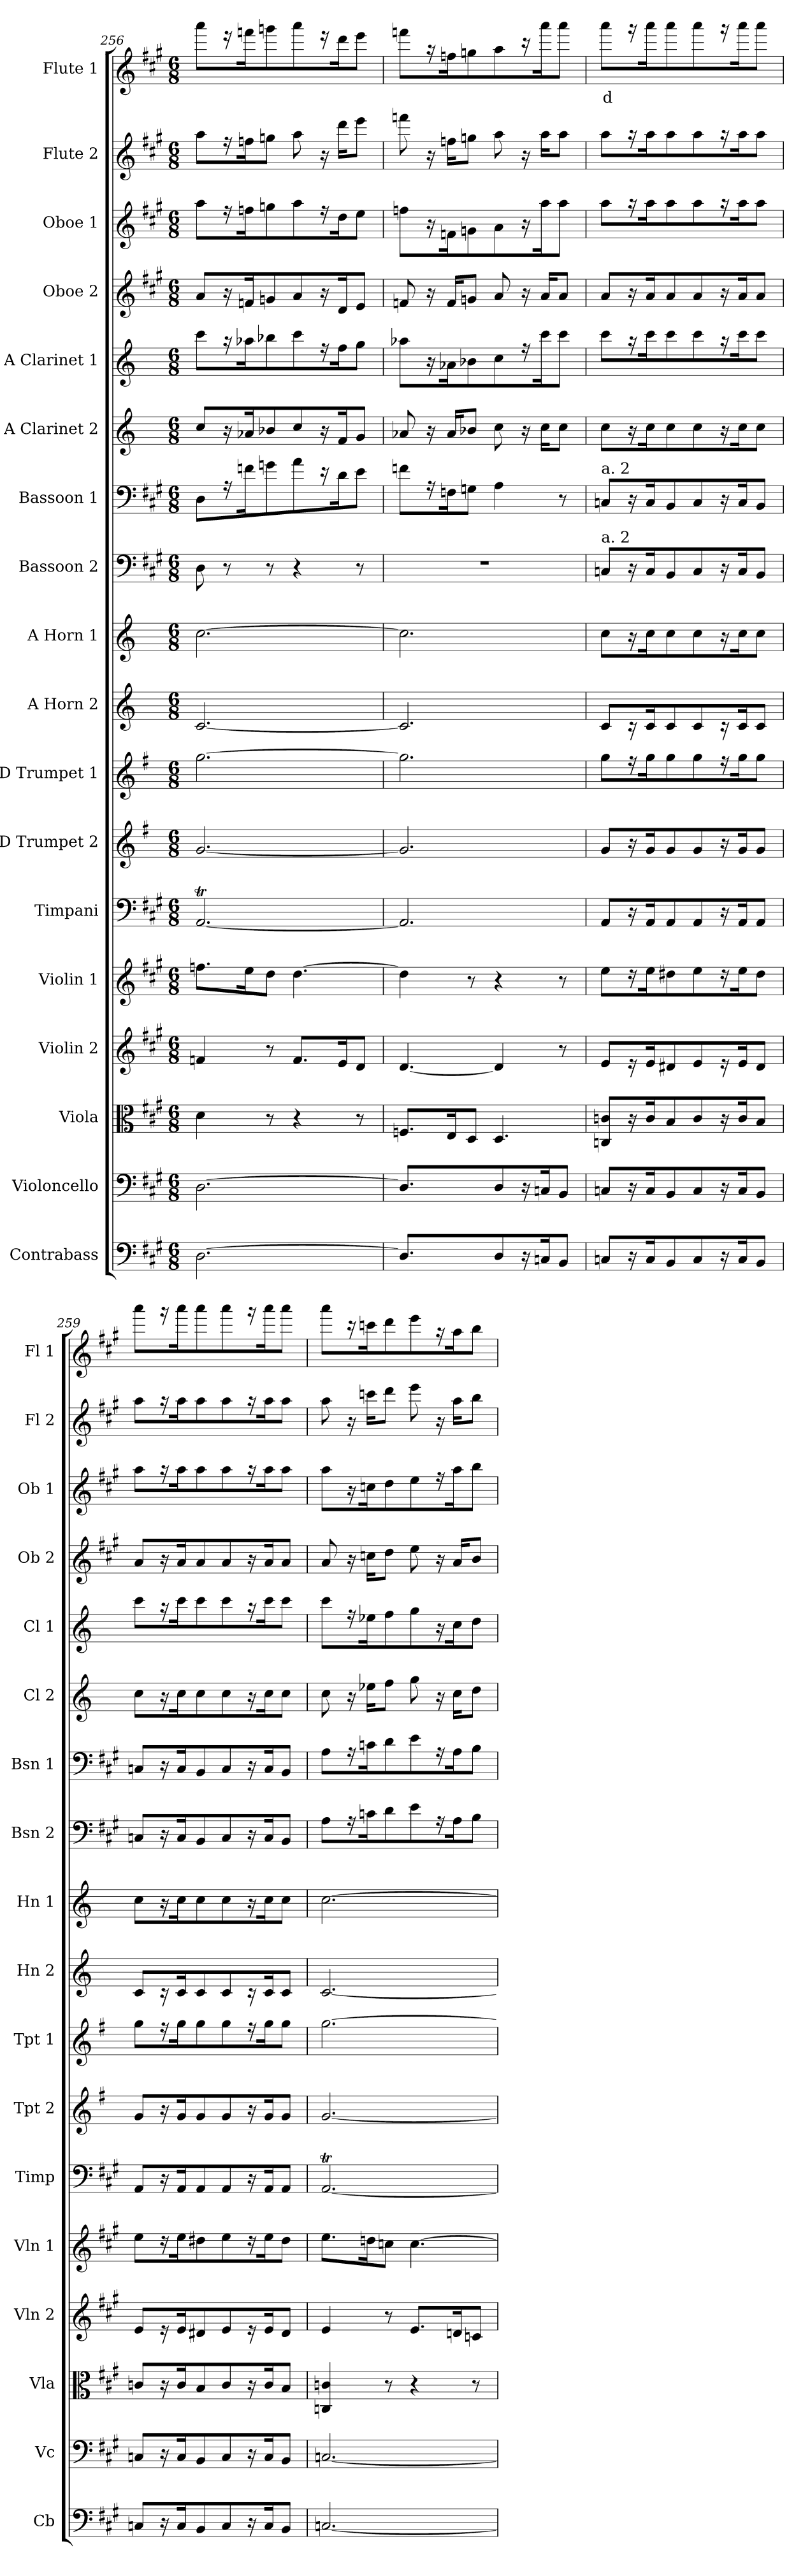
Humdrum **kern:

**kern	**kern	**kern	**kern	**kern	**kern	**kern	**kern	**kern	**kern	**kern	**kern	**kern	**kern	**kern	**kern	**kern	**kern	**text
*part18	*part17	*part16	*part15	*part14	*part13	*part12	*part11	*part10	*part9	*part8	*part7	*part6	*part5	*part4	*part3	*part2	*part1	*part1
*staff18	*staff17	*staff16	*staff15	*staff14	*staff13	*staff12	*staff11	*staff10	*staff9	*staff8	*staff7	*staff6	*staff5	*staff4	*staff3	*staff2	*staff1	*staff1
*I"Contrabass	*I"Violoncello	*I"Viola	*I"Violin 2	*I"Violin 1	*I"Timpani	*I"D Trumpet 2	*I"D Trumpet 1	*I"A Horn 2	*I"A Horn 1	*I"Bassoon 2	*I"Bassoon 1	*I"A Clarinet 2	*I"A Clarinet 1	*I"Oboe 2	*I"Oboe 1	*I"Flute 2	*I"Flute 1	*
*I'Cb	*I'Vc	*I'Vla	*I'Vln 2	*I'Vln 1	*I'Timp	*I'Tpt 2	*I'Tpt 1	*I'Hn 2	*I'Hn 1	*I'Bsn 2	*I'Bsn 1	*I'Cl 2	*I'Cl 1	*I'Ob 2	*I'Ob 1	*I'Fl 2	*I'Fl 1	*
*clefF4	*clefF4	*clefC3	*clefG2	*clefG2	*clefF4	*clefG2	*clefG2	*clefG2	*clefG2	*clefF4	*clefF4	*clefG2	*clefG2	*clefG2	*clefG2	*clefG2	*clefG2	*
*ITrd7c12	*	*	*	*	*	*ITrd-1c-2	*ITrd-1c-2	*ITrd2c3	*ITrd2c3	*	*	*ITrd2c3	*ITrd2c3	*	*	*	*	*
*k[f#c#g#]	*k[f#c#g#]	*k[f#c#g#]	*k[f#c#g#]	*k[f#c#g#]	*k[f#c#g#]	*k[f#c#g#]	*k[f#c#g#]	*k[f#c#g#]	*k[f#c#g#]	*k[f#c#g#]	*k[f#c#g#]	*k[f#c#g#]	*k[f#c#g#]	*k[f#c#g#]	*k[f#c#g#]	*k[f#c#g#]	*k[f#c#g#]	*
*M6/8	*M6/8	*M6/8	*M6/8	*M6/8	*M6/8	*M6/8	*M6/8	*M6/8	*M6/8	*M6/8	*M6/8	*M6/8	*M6/8	*M6/8	*M6/8	*M6/8	*M6/8	*
=256	=256	=256	=256	=256	=256	=256	=256	=256	=256	=256	=256	=256	=256	=256	=256	=256	=256	=256
[2.DD\	[2.D\	4d\	4fn/	8.ffn\L	[2.AAT/	[2.a/	[2.aa\	[2.A/	[2.a\	8D\	8D\	8a\L	8aa\L	8a/L	8aa\L	8aa\L	8aaa\L	.
.	.	.	.	.	.	.	.	.	.	8r	16r	16r	16r	16r	16r	16r	16r	.
.	.	.	.	16ee\K	.	.	.	.	.	.	16fn\KL	16fn\J	16ffn\J	16fn/J	16ffn\J	16ffn\J	16fffn\J	.
.	.	8r	8r	8dd\J	.	.	.	.	.	8r	8gn\J	8gn\J	8ggn\J	8gn/J	8ggn\J	8ggn\J	8gggn\J	.
.	.	4r	8.f/L	[4.dd\	.	.	.	.	.	4r	8a\L	8a/L	8aa\L	8a/L	8aa\L	8aa\	8aaa\L	.
.	.	.	.	.	.	.	.	.	.	.	16r	16r	16r	16r	16r	16r	16r	.
.	.	.	16e/K	.	.	.	.	.	.	.	16d\J	16d/J	16dd\J	16d/J	16dd\J	16ddd\KL	16ddd\J	.
.	.	8r	8d/J	.	.	.	.	.	.	8r	8e\J	8e/J	8ee\J	8e/J	8ee\J	8eee\J	8eee\J	.
=257	=257	=257	=257	=257	=257	=257	=257	=257	=257	=257	=257	=257	=257	=257	=257	=257	=257	=257
4.DD\]	4.D\]	8.Fn/L	[4.d/	4dd\]	2.AATTT/]	2.a/]	2.aa\]	2.A/]	2.a\]	2.r	8fn\L	8fn/	8ffn\L	8fn/	8ffn\L	8fffn\	8fffn\L	.
.	.	.	.	.	.	.	.	.	.	.	16r	16r	16r	16r	16r	16r	16r	.
.	.	16E/K	.	.	.	.	.	.	.	.	16Fn\J	16f/KL	16fn\J	16f/KL	16fn\J	16ffn\KL	16ffn\J	.
.	.	8D/J	.	8r	.	.	.	.	.	.	8Gn\J	8gn/J	8gn\J	8gn/J	8gn\J	8ggn\J	8ggn\J	.
8DD/L	8D/L	4.D/	4d/]	4r	.	.	.	.	.	.	4A\	8a\	8a\L	8a/	8a\L	8aa\	8aa\L	.
16r	16r	.	.	.	.	.	.	.	.	.	.	16r	16r	16r	16r	16r	16r	.
16CCn/J	16Cn/J	.	.	.	.	.	.	.	.	.	.	16a\KL	16aa\J	16a/KL	16aa\J	16aa\KL	16aaa\J	.
8BBB/J	8BB/J	.	8r	8r	.	.	.	.	.	.	8r	8a\J	8aa\J	8a/J	8aa\J	8aa\J	8aaa\J	.
=258	=258	=258	=258	=258	=258	=258	=258	=258	=258	=258	=258	=258	=258	=258	=258	=258	=258	=258
!	!	!	!	!	!	!	!	!	!	!	!LO:TX:a:t=a. 2	!	!	!	!	!	!	!
!	!	!	!	!	!	!	!	!	!	!LO:TX:a:t=a. 2	!	!	!	!	!	!	!	!
!	!	!	!	!	!	!	!	!	!	!	!	!	!	!	!	!	!	!LO:LY:b:color=#FF0000
8CCn/L	8Cn/L	8Cn/ 8cn/L	8e/L	8ee\L	8AA/L	8a/L	8aa\L	8A/L	8a\L	8Cn/L	8Cn/L	8a\L	8aa\L	8a/L	8aa\L	8aa\L	8aaa\L	d
16r	16r	16r	16r	16r	16r	16r	16r	16r	16r	16r	16r	16r	16r	16r	16r	16r	16r	.
16CC/J	16C/J	16c/J	16e/J	16ee\J	16AA/J	16a/J	16aa\J	16A/J	16a\J	16C/J	16C/J	16a\J	16aa\J	16a/J	16aa\J	16aa\J	16aaa\J	.
8BBB/J	8BB/J	8B/J	8d#X/J	8dd#X\J	8AA/J	8a/J	8aa\J	8A/J	8a\J	8BB/J	8BB/J	8a\J	8aa\J	8a/J	8aa\J	8aa\J	8aaa\J	.
8CC/L	8C/L	8c/L	8e/L	8ee\L	8AA/L	8a/L	8aa\L	8A/L	8a\L	8C/L	8C/L	8a\L	8aa\L	8a/L	8aa\L	8aa\L	8aaa\L	.
16r	16r	16r	16r	16r	16r	16r	16r	16r	16r	16r	16r	16r	16r	16r	16r	16r	16r	.
16CC/J	16C/J	16c/J	16e/J	16ee\J	16AA/J	16a/J	16aa\J	16A/J	16a\J	16C/J	16C/J	16a\J	16aa\J	16a/J	16aa\J	16aa\J	16aaa\J	.
8BBB/J	8BB/J	8B/J	8d#/J	8dd#\J	8AA/J	8a/J	8aa\J	8A/J	8a\J	8BB/J	8BB/J	8a\J	8aa\J	8a/J	8aa\J	8aa\J	8aaa\J	.
=259	=259	=259	=259	=259	=259	=259	=259	=259	=259	=259	=259	=259	=259	=259	=259	=259	=259	=259
8CCn/L	8Cn/L	8cn/L	8e/L	8ee\L	8AA/L	8a/L	8aa\L	8A/L	8a\L	8Cn/L	8Cn/L	8a\L	8aa\L	8a/L	8aa\L	8aa\L	8aaa\L	.
16r	16r	16r	16r	16r	16r	16r	16r	16r	16r	16r	16r	16r	16r	16r	16r	16r	16r	.
16CC/J	16C/J	16c/J	16e/J	16ee\J	16AA/J	16a/J	16aa\J	16A/J	16a\J	16C/J	16C/J	16a\J	16aa\J	16a/J	16aa\J	16aa\J	16aaa\J	.
8BBB/J	8BB/J	8B/J	8d#X/J	8dd#X\J	8AA/J	8a/J	8aa\J	8A/J	8a\J	8BB/J	8BB/J	8a\J	8aa\J	8a/J	8aa\J	8aa\J	8aaa\J	.
8CC/L	8C/L	8c/L	8e/L	8ee\L	8AA/L	8a/L	8aa\L	8A/L	8a\L	8C/L	8C/L	8a\L	8aa\L	8a/L	8aa\L	8aa\L	8aaa\L	.
16r	16r	16r	16r	16r	16r	16r	16r	16r	16r	16r	16r	16r	16r	16r	16r	16r	16r	.
16CC/J	16C/J	16c/J	16e/J	16ee\J	16AA/J	16a/J	16aa\J	16A/J	16a\J	16C/J	16C/J	16a\J	16aa\J	16a/J	16aa\J	16aa\J	16aaa\J	.
8BBB/J	8BB/J	8B/J	8d#/J	8dd#\J	8AA/J	8a/J	8aa\J	8A/J	8a\J	8BB/J	8BB/J	8a\J	8aa\J	8a/J	8aa\J	8aa\J	8aaa\J	.
!!LO:PB:g=z
=260	=260	=260	=260	=260	=260	=260	=260	=260	=260	=260	=260	=260	=260	=260	=260	=260	=260	=260
[2.CCn/	[2.Cn/	4Cn/ 4cn/	4e/	8.ee\L	[2.AAT/	[2.a/	[2.aa\	[2.A/	[2.a\	8A\L	8A\L	8a\	8aa\L	8a/	8aa\L	8aa\	8aaa\L	.
.	.	.	.	.	.	.	.	.	.	16r	16r	16r	16r	16r	16r	16r	16r	.
.	.	.	.	16ddn\K	.	.	.	.	.	16cn\J	16cn\J	16ccn\KL	16ccn\J	16ccn\KL	16ccn\J	16cccn\KL	16cccn\J	.
.	.	8r	8r	8ccn\J	.	.	.	.	.	8d\J	8d\J	8dd\J	8dd\J	8dd\J	8dd\J	8ddd\J	8ddd\J	.
.	.	4r	8.e/L	[4.cc\	.	.	.	.	.	8e\L	8e\L	8ee\	8ee\L	8ee\	8ee\L	8eee\	8eee\L	.
.	.	.	.	.	.	.	.	.	.	16r	16r	16r	16r	16r	16r	16r	16r	.
.	.	.	16dn/K	.	.	.	.	.	.	16A\J	16A\J	16a\KL	16a\J	16a/KL	16aa\J	16aa\KL	16aa\J	.
.	.	8r	8cn/J	.	.	.	.	.	.	8B\J	8B\J	8b\J	8b\J	8b/J	8bb\J	8bb\J	8bb\J	.
=	=	=	=	=	=	=	=	=	=	=	=	=	=	=	=	=	=	=
*-	*-	*-	*-	*-	*-	*-	*-	*-	*-	*-	*-	*-	*-	*-	*-	*-	*-	*-
